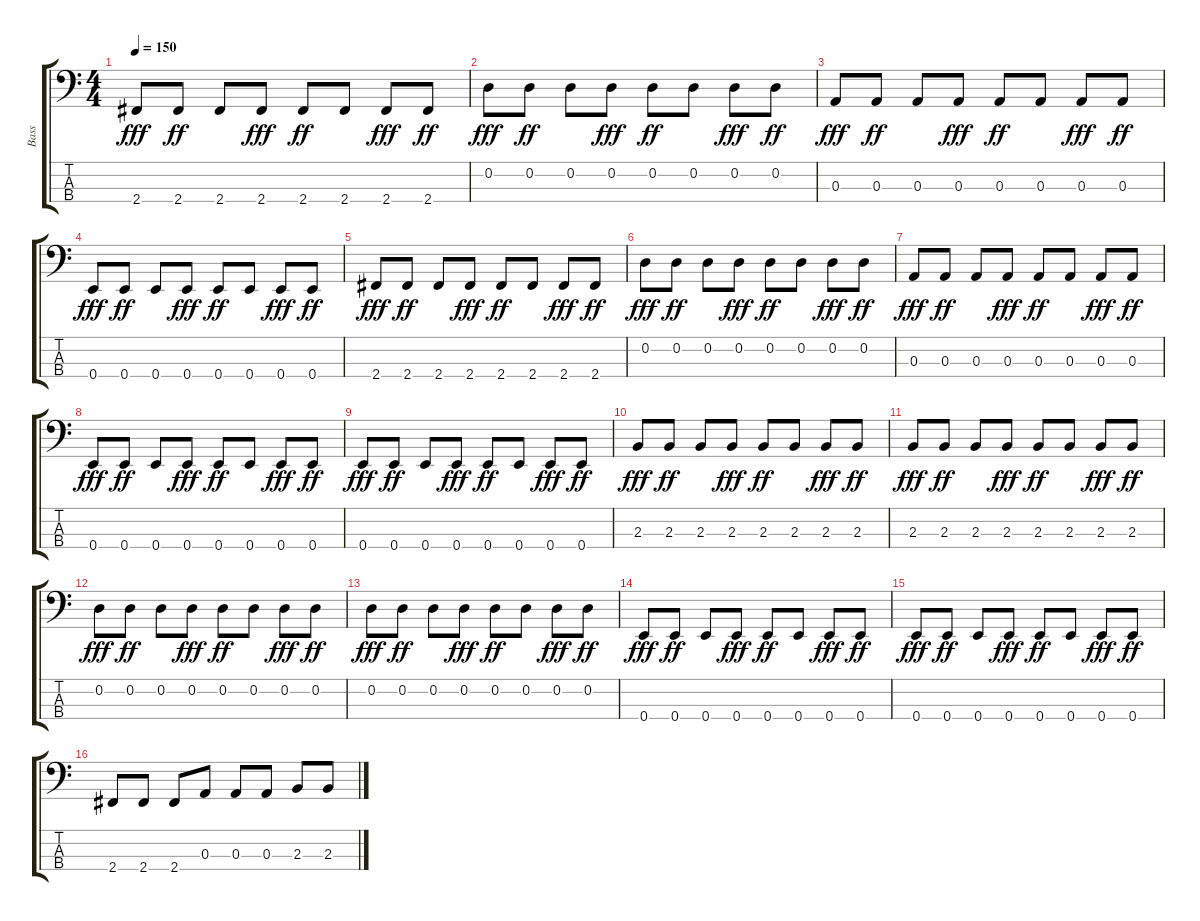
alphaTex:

\track ("Bass" "Bass") {instrument electricbassfinger}
\staff {score tabs}
\tuning (G2 D2 A1 E1) {hide}
\ts (4 4)
\tempo 150
\clef f4
\ks c
2.4.8{dy fff} 2.4.8{dy ff} 2.4.8 2.4.8{dy fff} 2.4.8{dy ff} 2.4.8 2.4.8{dy fff} 2.4.8{dy ff} |
0.2.8{dy fff} 0.2.8{dy ff} 0.2.8 0.2.8{dy fff} 0.2.8{dy ff} 0.2.8 0.2.8{dy fff} 0.2.8{dy ff} |
0.3.8{dy fff} 0.3.8{dy ff} 0.3.8 0.3.8{dy fff} 0.3.8{dy ff} 0.3.8 0.3.8{dy fff} 0.3.8{dy ff} |
0.4.8{dy fff} 0.4.8{dy ff} 0.4.8 0.4.8{dy fff} 0.4.8{dy ff} 0.4.8 0.4.8{dy fff} 0.4.8{dy ff} |
2.4.8{dy fff} 2.4.8{dy ff} 2.4.8 2.4.8{dy fff} 2.4.8{dy ff} 2.4.8 2.4.8{dy fff} 2.4.8{dy ff} |
0.2.8{dy fff} 0.2.8{dy ff} 0.2.8 0.2.8{dy fff} 0.2.8{dy ff} 0.2.8 0.2.8{dy fff} 0.2.8{dy ff} |
0.3.8{dy fff} 0.3.8{dy ff} 0.3.8 0.3.8{dy fff} 0.3.8{dy ff} 0.3.8 0.3.8{dy fff} 0.3.8{dy ff} |
0.4.8{dy fff} 0.4.8{dy ff} 0.4.8 0.4.8{dy fff} 0.4.8{dy ff} 0.4.8 0.4.8{dy fff} 0.4.8{dy ff} |
0.4.8{dy fff} 0.4.8{dy ff} 0.4.8 0.4.8{dy fff} 0.4.8{dy ff} 0.4.8 0.4.8{dy fff} 0.4.8{dy ff} |
2.3.8{dy fff} 2.3.8{dy ff} 2.3.8 2.3.8{dy fff} 2.3.8{dy ff} 2.3.8 2.3.8{dy fff} 2.3.8{dy ff} |
2.3.8{dy fff} 2.3.8{dy ff} 2.3.8 2.3.8{dy fff} 2.3.8{dy ff} 2.3.8 2.3.8{dy fff} 2.3.8{dy ff} |
0.2.8{dy fff} 0.2.8{dy ff} 0.2.8 0.2.8{dy fff} 0.2.8{dy ff} 0.2.8 0.2.8{dy fff} 0.2.8{dy ff} |
0.2.8{dy fff} 0.2.8{dy ff} 0.2.8 0.2.8{dy fff} 0.2.8{dy ff} 0.2.8 0.2.8{dy fff} 0.2.8{dy ff} |
0.4.8{dy fff} 0.4.8{dy ff} 0.4.8 0.4.8{dy fff} 0.4.8{dy ff} 0.4.8 0.4.8{dy fff} 0.4.8{dy ff} |
0.4.8{dy fff} 0.4.8{dy ff} 0.4.8 0.4.8{dy fff} 0.4.8{dy ff} 0.4.8 0.4.8{dy fff} 0.4.8{dy ff} |
2.4.8 2.4.8 2.4.8 0.3.8 0.3.8 0.3.8 2.3.8 2.3.8
